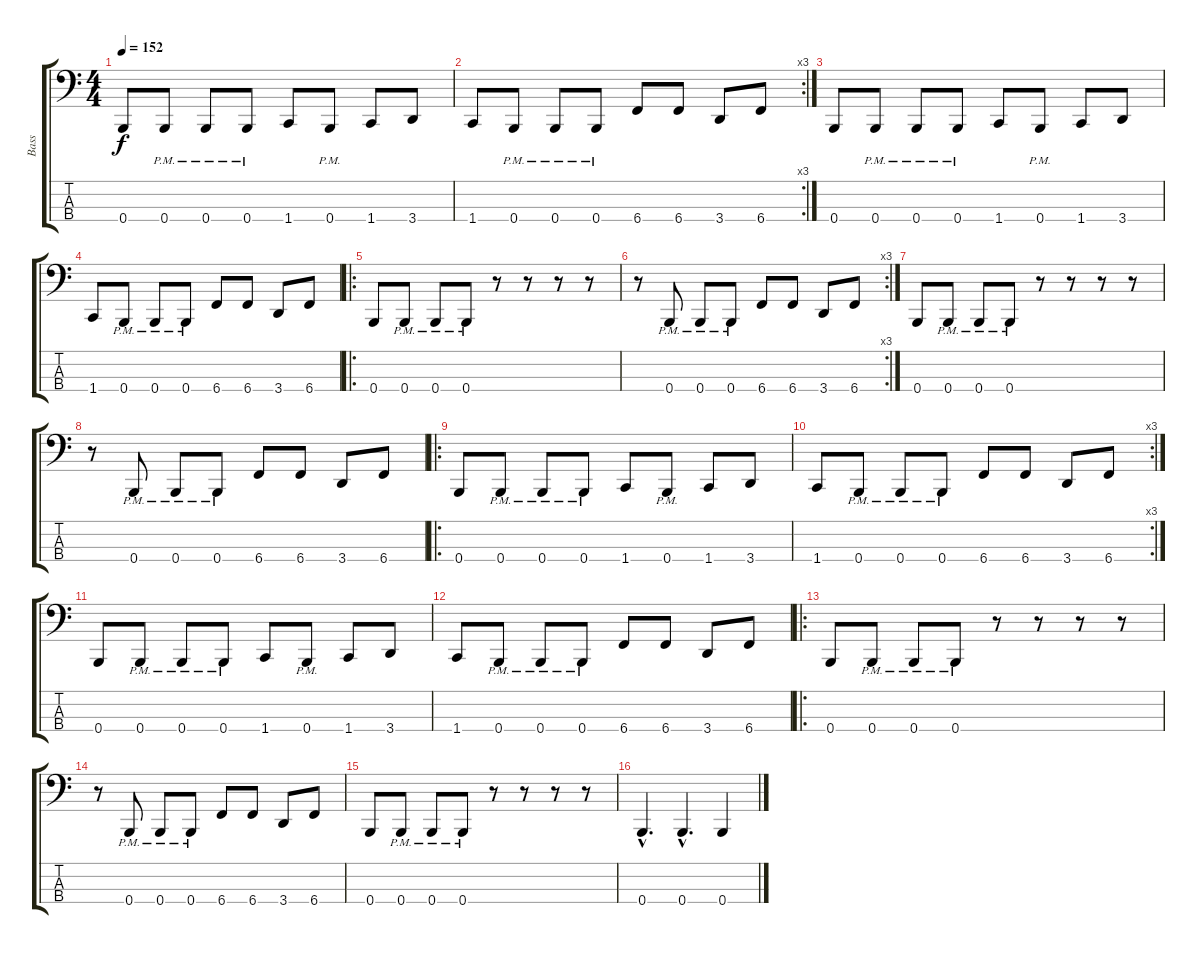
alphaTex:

\track ("Bass" "Bass") {instrument electricbasspick}
\staff {score tabs}
\tuning (E2 B1 Gb1 B0) {hide}
\ts (4 4)
\tempo 152
\clef f4
\ks c
0.4.8{dy f instrument electricbasspick} 0.4{pm}.8 0.4{pm}.8 0.4{pm}.8 1.4.8 0.4{pm}.8 1.4.8 3.4.8 |
\rc 3
1.4.8 0.4{pm}.8 0.4{pm}.8 0.4{pm}.8 6.4.8 6.4.8 3.4.8 6.4.8 |
0.4.8 0.4{pm}.8 0.4{pm}.8 0.4{pm}.8 1.4.8 0.4{pm}.8 1.4.8 3.4.8 |
1.4.8 0.4{pm}.8 0.4{pm}.8 0.4{pm}.8 6.4.8 6.4.8 3.4.8 6.4.8 |
\ro
0.4.8 0.4{pm}.8 0.4{pm}.8 0.4{pm}.8 r.8 r.8 r.8 r.8 |
\rc 3
r.8 0.4{pm}.8 0.4{pm}.8 0.4{pm}.8 6.4.8 6.4.8 3.4.8 6.4.8 |
0.4.8 0.4{pm}.8 0.4{pm}.8 0.4{pm}.8 r.8 r.8 r.8 r.8 |
r.8 0.4{pm}.8 0.4{pm}.8 0.4{pm}.8 6.4.8 6.4.8 3.4.8 6.4.8 |
\ro
0.4.8 0.4{pm}.8 0.4{pm}.8 0.4{pm}.8 1.4.8 0.4{pm}.8 1.4.8 3.4.8 |
\rc 3
1.4.8 0.4{pm}.8 0.4{pm}.8 0.4{pm}.8 6.4.8 6.4.8 3.4.8 6.4.8 |
0.4.8 0.4{pm}.8 0.4{pm}.8 0.4{pm}.8 1.4.8 0.4{pm}.8 1.4.8 3.4.8 |
1.4.8 0.4{pm}.8 0.4{pm}.8 0.4{pm}.8 6.4.8 6.4.8 3.4.8 6.4.8 |
\ro
0.4.8 0.4{pm}.8 0.4{pm}.8 0.4{pm}.8 r.8 r.8 r.8 r.8 |
r.8 0.4{pm}.8 0.4{pm}.8 0.4{pm}.8 6.4.8 6.4.8 3.4.8 6.4.8 |
0.4.8 0.4{pm}.8 0.4{pm}.8 0.4{pm}.8 r.8 r.8 r.8 r.8 |
0.4{hac}.4{d} 0.4{hac}.4{d} 0.4.4
